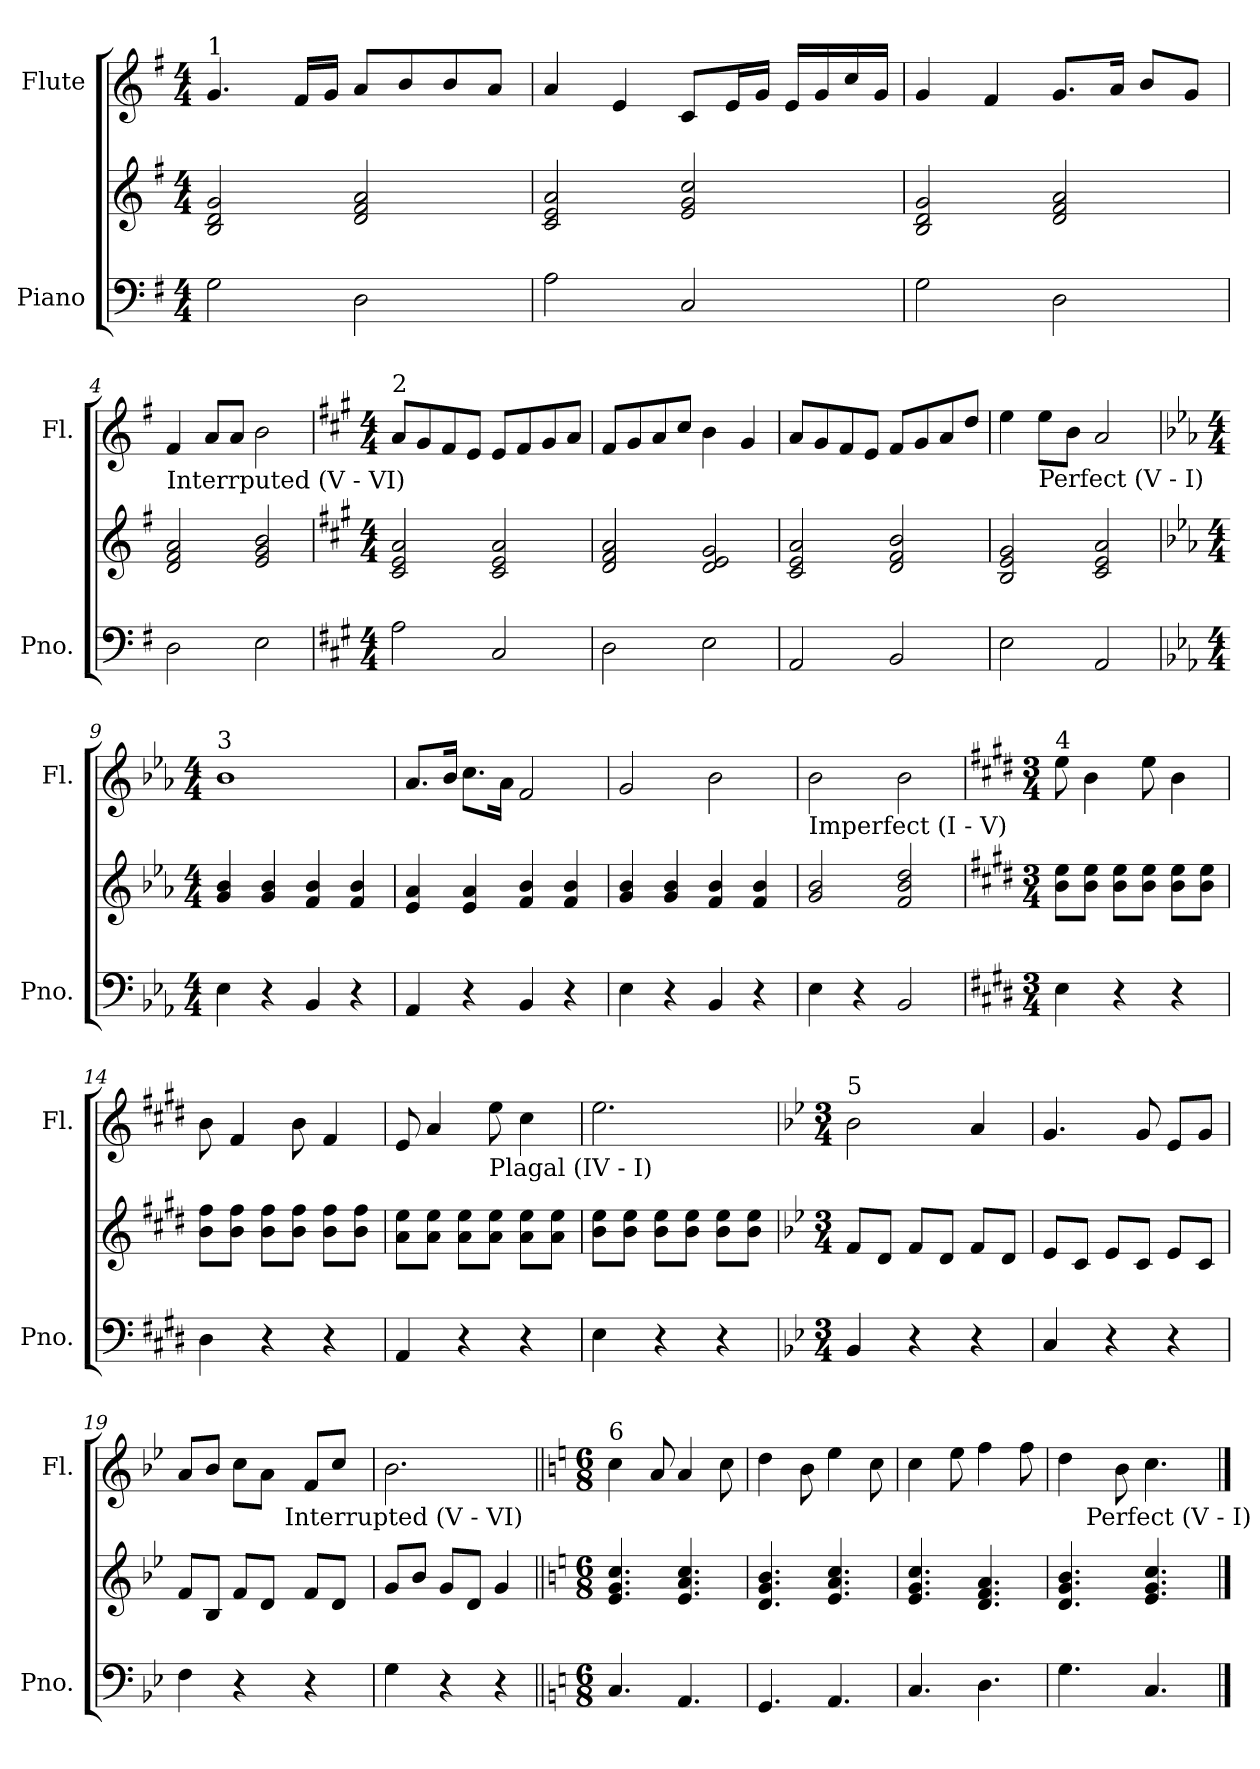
**kern	**kern	**kern
*part2	*part2	*part1
*staff3	*staff2	*staff1
*I"Piano	*	*I"Flute
*I'Pno.	*	*I'Fl.
!!LO:PB:g=z
*clefF4	*clefG2	*clefG2
*k[f#]	*k[f#]	*k[f#]
*G:	*G:	*G:
*M4/4	*M4/4	*M4/4
=1	=1	=1
!	!	!LO:TX:a:t=1
2Gi\	2Bi/ 2di 2gi	4.gi/
.	.	16f#i/LL
.	.	16gi/JJ
2Di\	2di/ 2f#i 2ai	8ai/L
.	.	8bi/
.	.	8bi/
.	.	8ai/J
=2	=2	=2
2Ai\	2ci/ 2ei 2ai	4ai/
.	.	4ei/
2Ci/	2ei/ 2gi 2cci	8ci/L
.	.	16ei/L
.	.	16gi/JJ
.	.	16ei/LL
.	.	16gi/
.	.	16cci/
.	.	16gi/JJ
=3	=3	=3
2Gi\	2Bi/ 2di 2gi	4gi/
.	.	4f#i/
2Di\	2di/ 2f#i 2ai	8.gi/L
.	.	16ai/Jk
.	.	8bi/L
.	.	8gi/J
=4	=4	=4
!	!	!LO:TX:b:t=Interrputed (V - VI)
2Di\	2di/ 2f#i 2ai	4f#i/
.	.	8ai/L
.	.	8ai/J
2Ei\	2ei/ 2gi 2bi	2bi\
!!LO:LB:g=z
=5	=5	=5
*k[f#c#g#]	*k[f#c#g#]	*k[f#c#g#]
*A:	*A:	*A:
*M4/4	*M4/4	*M4/4
!	!	!LO:TX:a:t=2
2Ai\	2c#i/ 2ei 2ai	8ai/L
.	.	8g#i/
.	.	8f#i/
.	.	8ei/J
2C#i/	2c#i/ 2ei 2ai	8ei/L
.	.	8f#i/
.	.	8g#i/
.	.	8ai/J
=6	=6	=6
2Di\	2di/ 2f#i 2ai	8f#i/L
.	.	8g#i/
.	.	8ai/
.	.	8cc#i/J
2Ei\	2di/ 2ei 2g#i	4bi\
.	.	4g#i/
=7	=7	=7
2AAi/	2c#i/ 2ei 2ai	8ai/L
.	.	8g#i/
.	.	8f#i/
.	.	8ei/J
2BBi/	2di/ 2f#i 2bi	8f#i/L
.	.	8g#i/
.	.	8ai/
.	.	8ddi/J
=8	=8	=8
2Ei\	2Bi/ 2ei 2g#i	4eei\
!	!	!LO:TX:b:t=Perfect (V - I)
.	.	8eei\L
.	.	8bi\J
2AAi/	2c#i/ 2ei 2ai	2ai/
!!LO:LB:g=z
=9	=9	=9
*k[b-e-a-]	*k[b-e-a-]	*k[b-e-a-]
*E-:	*E-:	*E-:
*M4/4	*M4/4	*M4/4
!	!	!LO:TX:a:t=3
4E-i\	4gi/ 4b-i	1b-i
4r	4gi/ 4b-i	.
4BB-i/	4fi/ 4b-i	.
4r	4fi/ 4b-i	.
=10	=10	=10
4AA-i/	4e-i/ 4a-i	8.a-i/L
.	.	16b-i/Jk
4r	4e-i/ 4a-i	8.cci\L
.	.	16a-i\Jk
4BB-i/	4fi/ 4b-i	2fi/
4r	4fi/ 4b-i	.
=11	=11	=11
4E-i\	4gi/ 4b-i	2gi/
4r	4gi/ 4b-i	.
4BB-i/	4fi/ 4b-i	2b-i\
4r	4fi/ 4b-i	.
=12	=12	=12
!	!	!LO:TX:b:t=Imperfect (I - V)
4E-i\	2gi/ 2b-i	2b-i\
4r	.	.
2BB-i/	2fi/ 2b-i 2ddi	2b-i\
!!LO:LB:g=z
=13	=13	=13
*k[f#c#g#d#]	*k[f#c#g#d#]	*k[f#c#g#d#]
*E:	*E:	*E:
*M3/4	*M3/4	*M3/4
!	!	!LO:TX:a:t=4
4Ei\	8bi\ 8eeiL	8eei\
.	8bi\ 8eeiJ	4bi\
4r	8bi\ 8eeiL	.
.	8bi\ 8eeiJ	8eei\
4r	8bi\ 8eeiL	4bi\
.	8bi\ 8eeiJ	.
=14	=14	=14
4D#i\	8bi\ 8ff#iL	8bi\
.	8bi\ 8ff#iJ	4f#i/
4r	8bi\ 8ff#iL	.
.	8bi\ 8ff#iJ	8bi\
4r	8bi\ 8ff#iL	4f#i/
.	8bi\ 8ff#iJ	.
=15	=15	=15
4AAi/	8ai\ 8eeiL	8ei/
.	8ai\ 8eeiJ	4ai/
4r	8ai\ 8eeiL	.
!	!	!LO:TX:b:t=Plagal (IV - I)
.	8ai\ 8eeiJ	8eei\
4r	8ai\ 8eeiL	4cc#i\
.	8ai\ 8eeiJ	.
=16	=16	=16
4Ei\	8bi\ 8eeiL	2.eei\
.	8bi\ 8eeiJ	.
4r	8bi\ 8eeiL	.
.	8bi\ 8eeiJ	.
4r	8bi\ 8eeiL	.
.	8bi\ 8eeiJ	.
!!LO:PB:g=z
=17	=17	=17
*k[b-e-]	*k[b-e-]	*k[b-e-]
*B-:	*B-:	*B-:
*M3/4	*M3/4	*M3/4
!	!	!LO:TX:a:t=5
4BB-i/	8fi/L	2b-i\
.	8di/J	.
4r	8fi/L	.
.	8di/J	.
4r	8fi/L	4ai/
.	8di/J	.
=18	=18	=18
4Ci/	8e-i/L	4.gi/
.	8ci/J	.
4r	8e-i/L	.
.	8ci/J	8gi/
4r	8e-i/L	8e-i/L
.	8ci/J	8gi/J
=19	=19	=19
*	*	*^
4Fi\	8fi/L	8ai/L	4ryy
.	8B-i/J	8b-i/J	.
4r	8fi/L	8cci\L	8ryy
.	8di/J	8ai\J	32ryy
.	.	.	64ryy
.	.	.	256ryy
.	.	.	1024ryy
!	!	!	!LO:TX:b:t=Interrupted (V - VI)
.	.	.	4ryy
4r	8fi/L	8fi/L	.
.	8di/J	8cci/J	.
.	.	.	16ryy
.	.	.	128ryy
.	.	.	512.ryy
*	*	*v	*v
=20	=20	=20
4Gi\	8gi/L	2.b-i\
.	8b-i/J	.
4r	8gi/L	.
.	8di/J	.
4r	4gi/	.
!!LO:LB:g=z
=21||	=21||	=21||
*k[]	*k[]	*k[]
*C:	*C:	*C:
*M6/8	*M6/8	*M6/8
!	!	!LO:TX:a:t=6
4.Ci/	4.ei/ 4.gi 4.cci	4cci\
.	.	8ai/
4.AAi/	4.ei/ 4.ai 4.cci	4ai/
.	.	8cci\
=22	=22	=22
4.GGi/	4.di/ 4.gi 4.bi	4ddi\
.	.	8bi\
4.AAi/	4.ei/ 4.ai 4.cci	4eei\
.	.	8cci\
=23	=23	=23
4.Ci/	4.ei/ 4.gi 4.cci	4cci\
.	.	8eei\
4.Di\	4.di/ 4.fi 4.ai	4ffi\
.	.	8ffi\
=24	=24	=24
*	*	*^
4.Gi\	4.di/ 4.gi 4.bi	4ddi\	8ryy
!	!	!	!LO:TX:b:t=Perfect (V - I)
.	.	.	2ryy
.	.	8bi\	.
4.Ci/	4.ei/ 4.gi 4.cci	4.cci\	.
.	.	.	8ryy
*	*	*v	*v
==	==	==
*-	*-	*-
